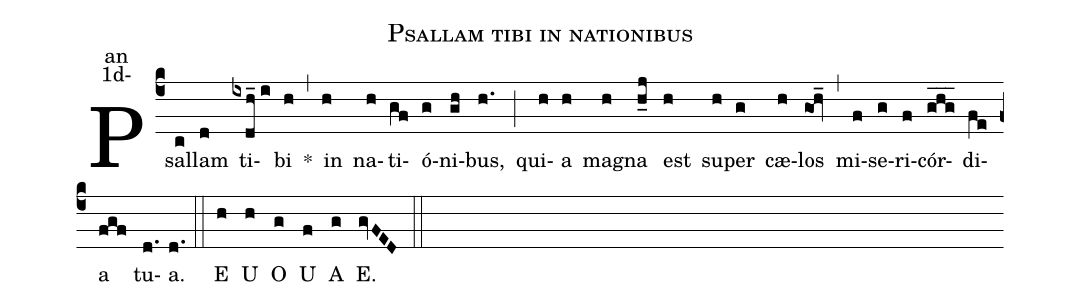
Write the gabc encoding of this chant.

name:Psallam tibi in nationibus;
office-part:an;
mode:1d-;
%%
(c4)Psal(c)lam(d) ti(ixdh_//i)bi(h) <sp>*</sp>(,)
in(h) na(h)ti(gf)ó(g)ni(gh)bus,(h.) (;) qui(h)a(h) ma(h)gna(h_j) est(h) su(h)per(g) cæ(h)los(goh_) (,) mi(f)se(g)ri(f)cór(ghg___)di(fe)a(fgf) tu(d.)a.(d.) (::)

<eu>E(h) U(h) O(g) U(f) A(g) E.(gvFED) </eu>(::)
